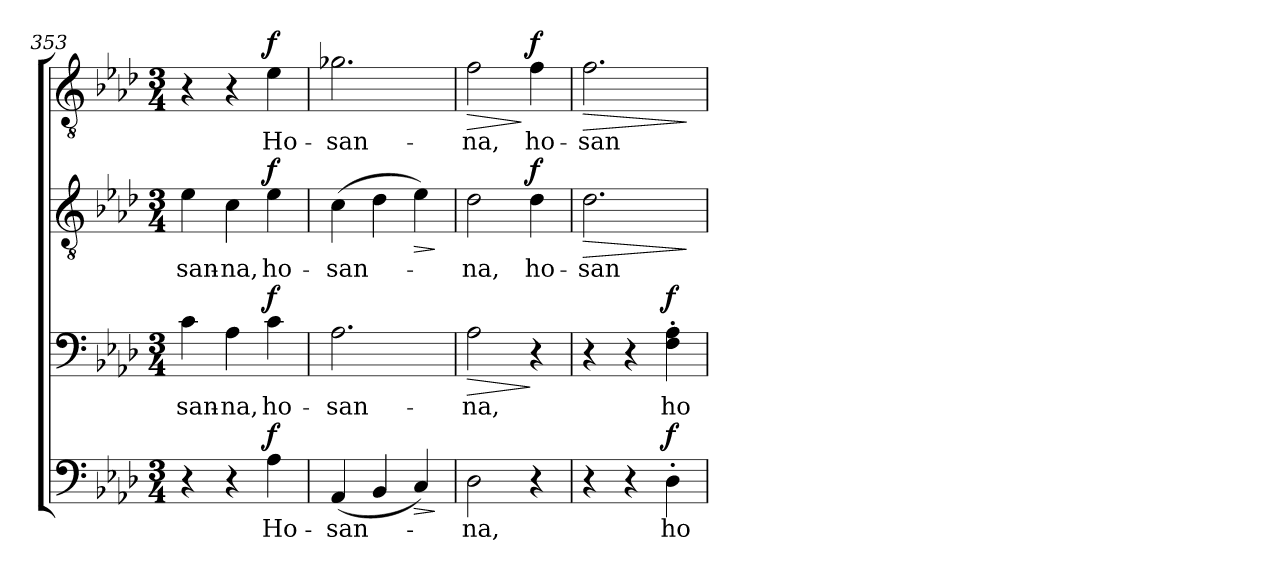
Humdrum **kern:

**kern	**text	**dynam	**kern	**text	**dynam	**kern	**text	**dynam	**kern	**text	**dynam
*part4	*part4	*part4	*part3	*part3	*part3	*part2	*part2	*part2	*part1	*part1	*part1
*staff4	*staff4	*staff4	*staff3	*staff3	*staff3	*staff2	*staff2	*staff2	*staff1	*staff1	*staff1
*clefF4	*	*	*clefF4	*	*	*clefGv2	*	*	*clefGv2	*	*
*k[b-e-a-d-]	*	*	*k[b-e-a-d-]	*	*	*k[b-e-a-d-]	*	*	*k[b-e-a-d-]	*	*
*A-:	*	*	*A-:	*	*	*A-:	*	*	*A-:	*	*
*M3/4	*	*	*M3/4	*	*	*M3/4	*	*	*M3/4	*	*
=353	=353	=353	=353	=353	=353	=353	=353	=353	=353	=353	=353
!	!	!	!	!LO:LY:b	!	!	!LO:LY:b	!	!	!	!
4r	.	.	4c\	-san-	.	4e-\	-san-	.	4r	.	.
!	!	!	!	!LO:LY:b	!	!	!LO:LY:b	!	!	!	!
4r	.	.	4A-\	-na,	.	4c\	-na,	.	4r	.	.
!	!LO:LY:b	!LO:DY:a	!	!LO:LY:b	!LO:DY:a	!	!LO:LY:b	!LO:DY:a	!	!LO:LY:b	!LO:DY:a
4A-\	Ho-	f	4c\	ho-	f	4e-\	ho-	f	4e-\	Ho-	f
=354	=354	=354	=354	=354	=354	=354	=354	=354	=354	=354	=354
!	!LO:LY:b	!	!	!LO:LY:b	!	!	!LO:LY:b	!	!	!LO:LY:b	!
(<4AA-/	-san-	.	2.A-\	-san-	.	(>4c\	-san-	.	2.g-X\	-san-	.
4BB-/	.	.	.	.	.	4d-\	.	.	.	.	.
!	!	!LO:HP:b	!	!	!	!	!	!LO:HP:b	!	!	!
4C/)	.	>	.	.	.	4e-\)	.	>	.	.	.
.	.	]	.	.	.	.	.	]	.	.	.
=355	=355	=355	=355	=355	=355	=355	=355	=355	=355	=355	=355
!	!LO:LY:b	!	!	!LO:LY:b	!LO:HP:b	!	!LO:LY:b	!	!	!LO:LY:b	!LO:HP:b
2D-\	-na,	.	2A-\	-na,	>	2d-\	-na,	.	2f\	-na,	>
!	!	!	!	!	!	!	!LO:LY:b	!LO:DY:a	!	!LO:LY:b	!LO:DY:n=1:a
4r	.	.	4r	.	]	4d-\	ho-	f	4f\	ho-	] f
=356	=356	=356	=356	=356	=356	=356	=356	=356	=356	=356	=356
!	!	!	!	!	!	!	!LO:LY:b	!LO:HP:b	!	!LO:LY:b	!LO:HP:b
4r	.	.	4r	.	.	2.d-\	-san-	>	2.f\	-san-	>
4r	.	.	4r	.	.	.	.	.	.	.	.
!	!LO:LY:b	!LO:DY:a	!	!LO:LY:b	!LO:DY:a	!	!	!	!	!	!
4D-'>\	ho-	f	4F\'> 4A-\'>	ho-	f	.	.	.	.	.	.
.	.	.	.	.	.	.	.	]	.	.	]
=	=	=	=	=	=	=	=	=	=	=	=
*-	*-	*-	*-	*-	*-	*-	*-	*-	*-	*-	*-
